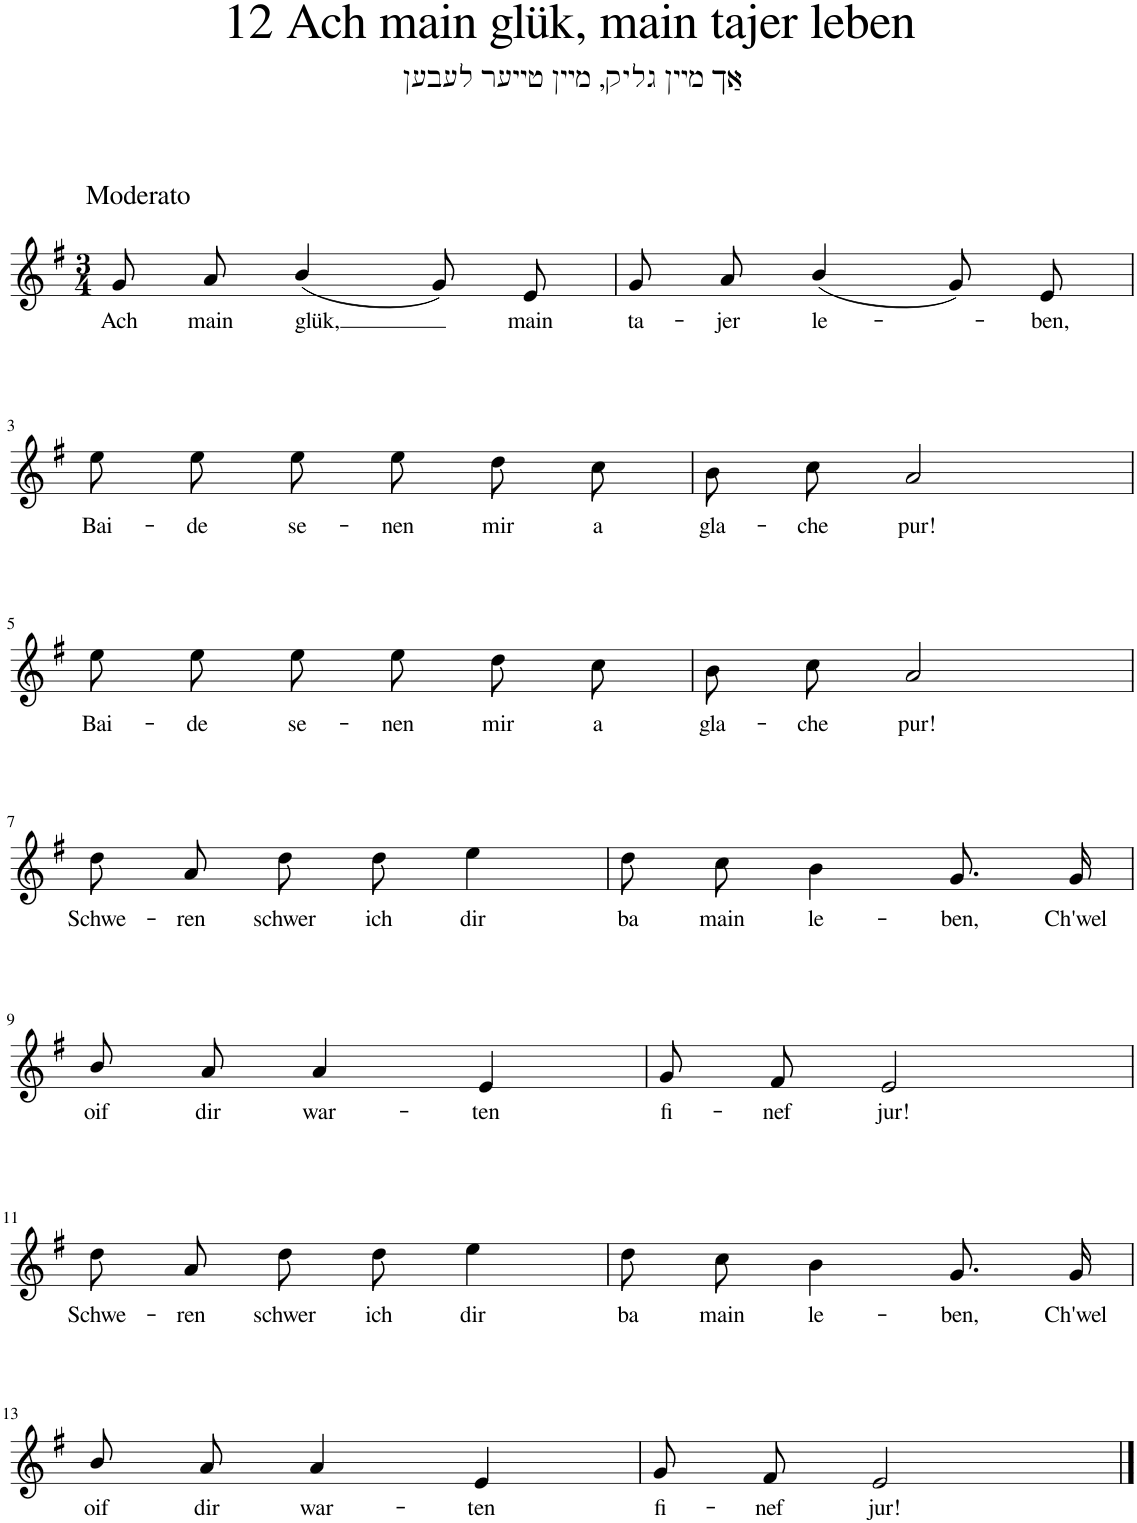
**kern	**text
*part1	*part1
*staff1	*staff1
*I"Piano	*
*I'Pno.	*
*clefG2	*
*k[f#]	*
*M3/4	*
=1	=1
!LO:TX:a:t=Moderato	!
!	!LO:LY:b
8g/L	Ach
!	!LO:LY:b
8a/J	main
!	!LO:LY:b
(4b/	glük,
8g/L)	.
!	!LO:LY:b
8e/J	main
=2	=2
!	!LO:LY:b
8g/L	ta-
!	!LO:LY:b
8a/J	-jer
!	!LO:LY:b
(4b/	le-
8g/L)	.
!	!LO:LY:b
8e/J	ben,
!!LO:LB:g=z
=3	=3
!	!LO:LY:b
8ee\L	Bai-
!	!LO:LY:b
8ee\J	-de
!	!LO:LY:b
8ee\L	se-
!	!LO:LY:b
8ee\J	-nen
!	!LO:LY:b
8dd\L	mir
!	!LO:LY:b
8cc\J	a
=4	=4
!	!LO:LY:b
8b\L	gla-
!	!LO:LY:b
8cc\J	-che
!	!LO:LY:b
2a/	pur!
!!LO:LB:g=z
=5	=5
!	!LO:LY:b
8ee\L	Bai-
!	!LO:LY:b
8ee\J	-de
!	!LO:LY:b
8ee\L	se-
!	!LO:LY:b
8ee\J	-nen
!	!LO:LY:b
8dd\L	mir
!	!LO:LY:b
8cc\J	a
=6	=6
!	!LO:LY:b
8b\L	gla-
!	!LO:LY:b
8cc\J	-che
!	!LO:LY:b
2a/	pur!
!!LO:LB:g=z
=7	=7
!	!LO:LY:b
8dd\L	Schwe-
!	!LO:LY:b
8a\J	-ren
!	!LO:LY:b
8dd\L	schwer
!	!LO:LY:b
8dd\J	ich
!	!LO:LY:b
4ee\	dir
=8	=8
!	!LO:LY:b
8dd\L	ba
!	!LO:LY:b
8cc\J	main
!	!LO:LY:b
4b\	le-
!	!LO:LY:b
8.g/L	-ben,
!	!LO:LY:b
16g/Jk	Ch'wel
!!LO:LB:g=z
=9	=9
!	!LO:LY:b
8b/L	oif
!	!LO:LY:b
8a/J	dir
!	!LO:LY:b
4a/	war-
!	!LO:LY:b
4e/	-ten
=10	=10
!	!LO:LY:b
8g/L	fi-
!	!LO:LY:b
8f#/J	-nef
!	!LO:LY:b
2e/	jur!
!!LO:LB:g=z
=11	=11
!	!LO:LY:b
8dd\L	Schwe-
!	!LO:LY:b
8a\J	-ren
!	!LO:LY:b
8dd\L	schwer
!	!LO:LY:b
8dd\J	ich
!	!LO:LY:b
4ee\	dir
=12	=12
!	!LO:LY:b
8dd\L	ba
!	!LO:LY:b
8cc\J	main
!	!LO:LY:b
4b\	le-
!	!LO:LY:b
8.g/L	-ben,
!	!LO:LY:b
16g/Jk	Ch'wel
!!LO:LB:g=z
=13	=13
!	!LO:LY:b
8b/L	oif
!	!LO:LY:b
8a/J	dir
!	!LO:LY:b
4a/	war-
!	!LO:LY:b
4e/	-ten
=14	=14
!	!LO:LY:b
8g/L	fi-
!	!LO:LY:b
8f#/J	-nef
!	!LO:LY:b
2e/	jur!
==	==
*-	*-
